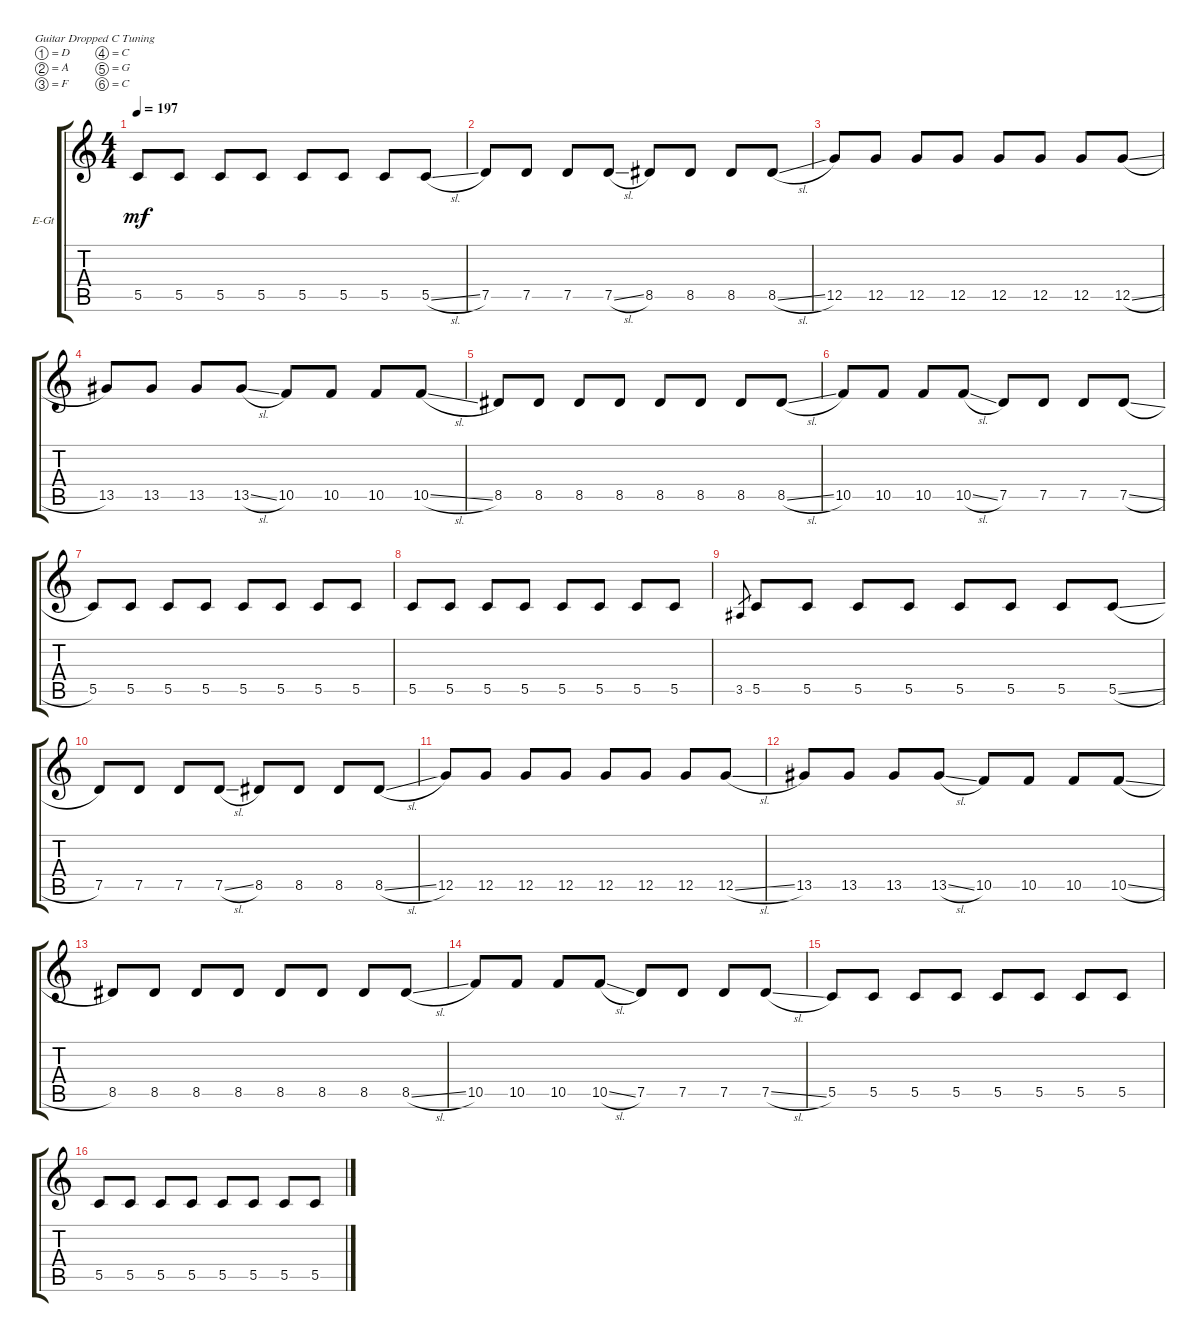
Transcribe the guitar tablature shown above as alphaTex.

\defaultSystemsLayout 4
\bracketExtendMode groupsimilarinstruments
\firstSystemTrackNameOrientation horizontal
\otherSystemsTrackNameOrientation horizontal
\track ("Marcelo" "E-Gt") {instrument distortionguitar}
\staff {score tabs}
\tuning (D4 A3 F3 C3 G2 C2)
\ts (4 4)
\tempo 197
\clef g2
\ks c
5.5.8{dy mf instrument distortionguitar} 5.5.8 5.5.8 5.5.8 5.5.8 5.5.8 5.5.8 5.5{sl}.8 |
7.5.8 7.5.8 7.5.8 7.5{sl}.8 8.5.8 8.5.8 8.5.8 8.5{sl}.8 |
12.5.8 12.5.8 12.5.8 12.5.8 12.5.8 12.5.8 12.5.8 12.5{sl}.8 |
13.5.8 13.5.8 13.5.8 13.5{sl}.8 10.5.8 10.5.8 10.5.8 10.5{sl}.8 |
8.5.8 8.5.8 8.5.8 8.5.8 8.5.8 8.5.8 8.5.8 8.5{sl}.8 |
10.5.8 10.5.8 10.5.8 10.5{sl}.8 7.5.8 7.5.8 7.5.8 7.5{sl}.8 |
5.5.8 5.5.8 5.5.8 5.5.8 5.5.8 5.5.8 5.5.8 5.5.8 |
5.5.8 5.5.8 5.5.8 5.5.8 5.5.8 5.5.8 5.5.8 5.5.8 |
3.5.8{gr} 5.5.8 5.5.8 5.5.8 5.5.8 5.5.8 5.5.8 5.5.8 5.5{sl}.8 |
7.5.8 7.5.8 7.5.8 7.5{sl}.8 8.5.8 8.5.8 8.5.8 8.5{sl}.8 |
12.5.8 12.5.8 12.5.8 12.5.8 12.5.8 12.5.8 12.5.8 12.5{sl}.8 |
13.5.8 13.5.8 13.5.8 13.5{sl}.8 10.5.8 10.5.8 10.5.8 10.5{sl}.8 |
8.5.8 8.5.8 8.5.8 8.5.8 8.5.8 8.5.8 8.5.8 8.5{sl}.8 |
10.5.8 10.5.8 10.5.8 10.5{sl}.8 7.5.8 7.5.8 7.5.8 7.5{sl}.8 |
5.5.8 5.5.8 5.5.8 5.5.8 5.5.8 5.5.8 5.5.8 5.5.8 |
5.5.8 5.5.8 5.5.8 5.5.8 5.5.8 5.5.8 5.5.8 5.5.8
